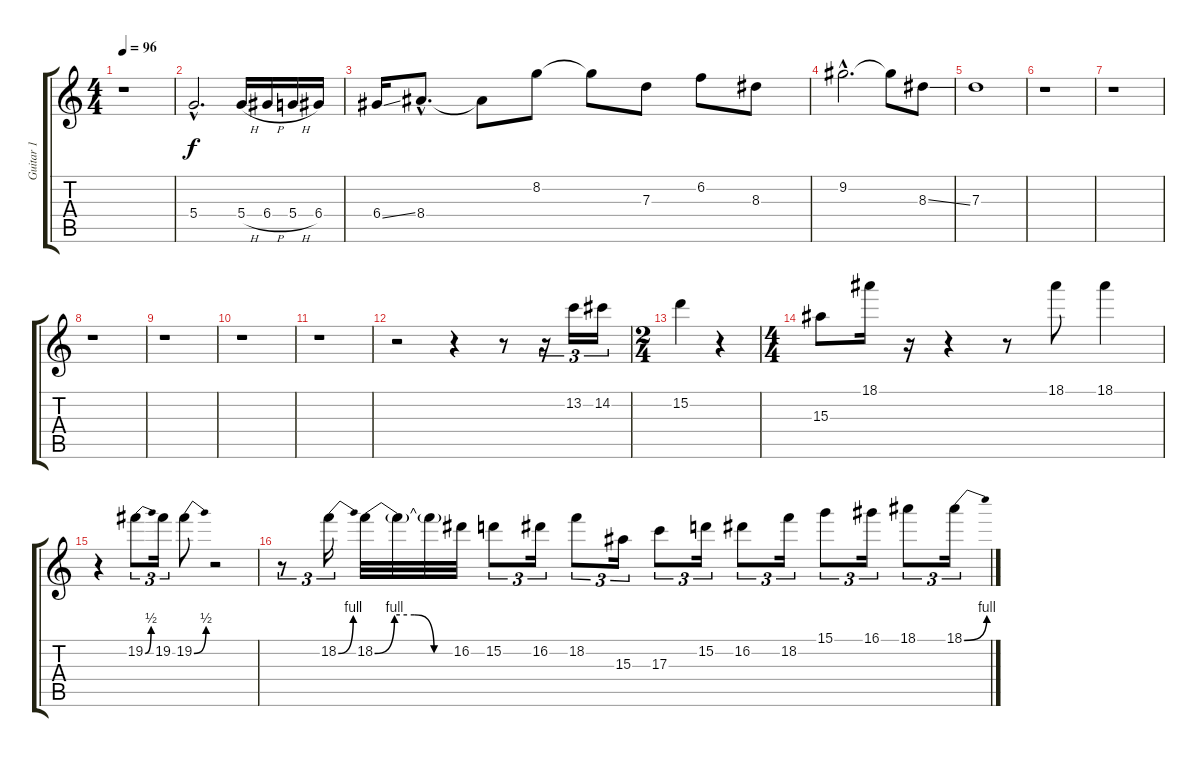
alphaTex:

\track ("Guitar 1" "Guitar 1") {instrument distortionguitar}
\staff {score tabs}
\tuning (E4 B3 G3 D3 A2 E2) {hide}
\ts (4 4)
\tempo 96
\clef g2
\ks c
r.1{dy f} |
5.4{hac}.2{d} 5.4{h}.16 6.4{h}.16 5.4{h}.16 6.4.16 |
6.4{ss}.16 8.4{hac}.8{d} 8.4{t}.8 8.2.8 8.2{t}.8 7.3.8 6.2.8 8.3.8 |
9.2{hac}.2{d} 9.2{t}.8 8.3{ss}.8 |
7.3.1 |
r.1 |
r.1 |
r.1 |
r.1 |
r.1 |
r.1 |
r.2 r.4 r.8 r.16{tu (3 2)} 13.2.16{tu (3 2)} 14.2.16{tu (3 2)} |
\ts (2 4)
15.2.4 r.4 |
\ts (4 4)
15.3.8 18.1.16 r.16 r.4 r.8 18.1.8 18.1.4 |
r.4 19.2{be (bend 0 0 60 2)}.8{tu (3 2)} 19.2.16{tu (3 2)} 19.2{be (bend 0 0 60 2)}.8 r.2 |
r.8{tu (3 2)} 18.2{be (bend 0 0 60 4)}.16{tu (3 2)} 18.2{be (custom 0 0 15 4 30 4 45 0 60 0)}.32 18.2{t}.32 18.2{t}.32 16.2.32 15.2.8{tu (3 2)} 16.2.16{tu (3 2)} 18.2.8{tu (3 2)} 15.3.16{tu (3 2)} 17.3.8{tu (3 2)} 15.2.16{tu (3 2)} 16.2.8{tu (3 2)} 18.2.16{tu (3 2)} 15.1.8{tu (3 2)} 16.1.16{tu (3 2)} 18.1.8{tu (3 2)} 18.1{be (bend 0 0 60 4)}.16{tu (3 2)}
